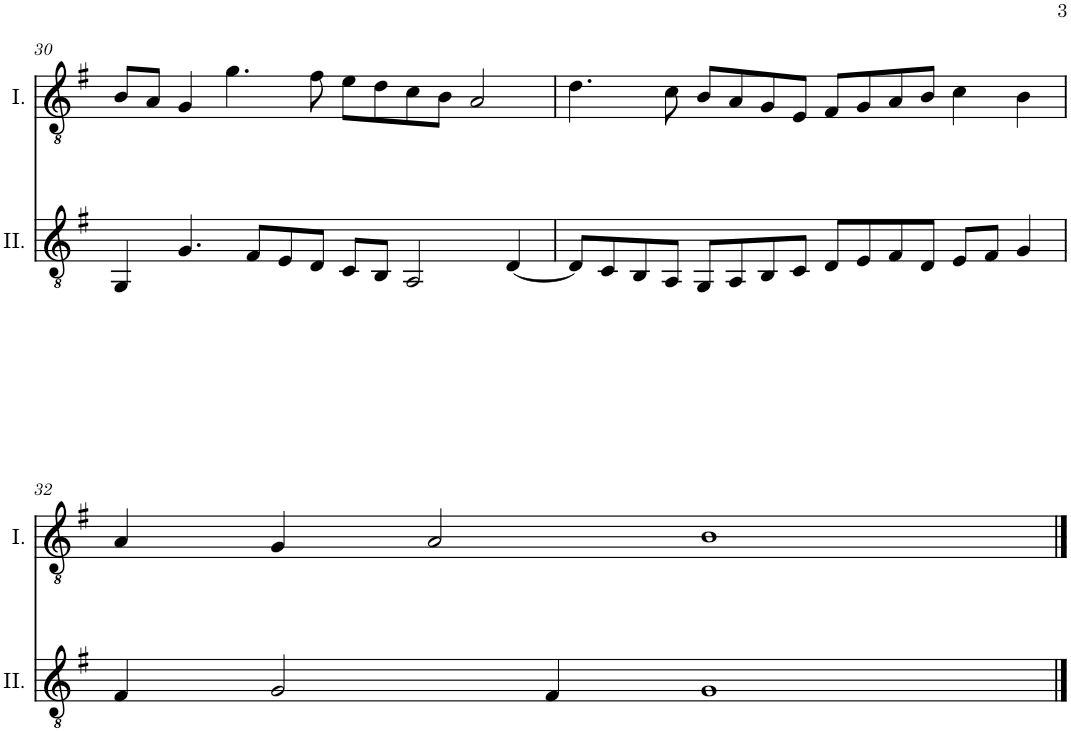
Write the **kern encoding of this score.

**kern	**kern
*part2	*part1
*staff2	*staff1
*I"II.	*I"I.
*I'II.	*I'I.
!!LO:PB:g=z
*clefGv2	*clefGv2
*k[f#]	*k[f#]
*M4/2	*M4/2
*met(c)	*met(c)
=30	=30
4GG/	8B/L
.	8A/J
4.G/	4G/
.	4.g\
8F#/L	.
8E/	.
8D/J	8f#\
8C/L	8e\L
8BB/J	8d\
2AA/	8c\
.	8B\J
.	2A/
[4D/	.
=31	=31
8D/L]	4.d\
8C/	.
8BB/	.
8AA/J	8c\
8GG/L	8B/L
8AA/	8A/
8BB/	8G/
8C/J	8E/J
8D/L	8F#/L
8E/	8G/
8F#/	8A/
8D/J	8B/J
8E/L	4c\
8F#/J	.
4G/	4B\
!!LO:LB:g=z
=32	=32
4F#/	4A/
2G/	4G/
.	2A/
4F#/	.
1G	1B
==	==
*-	*-
